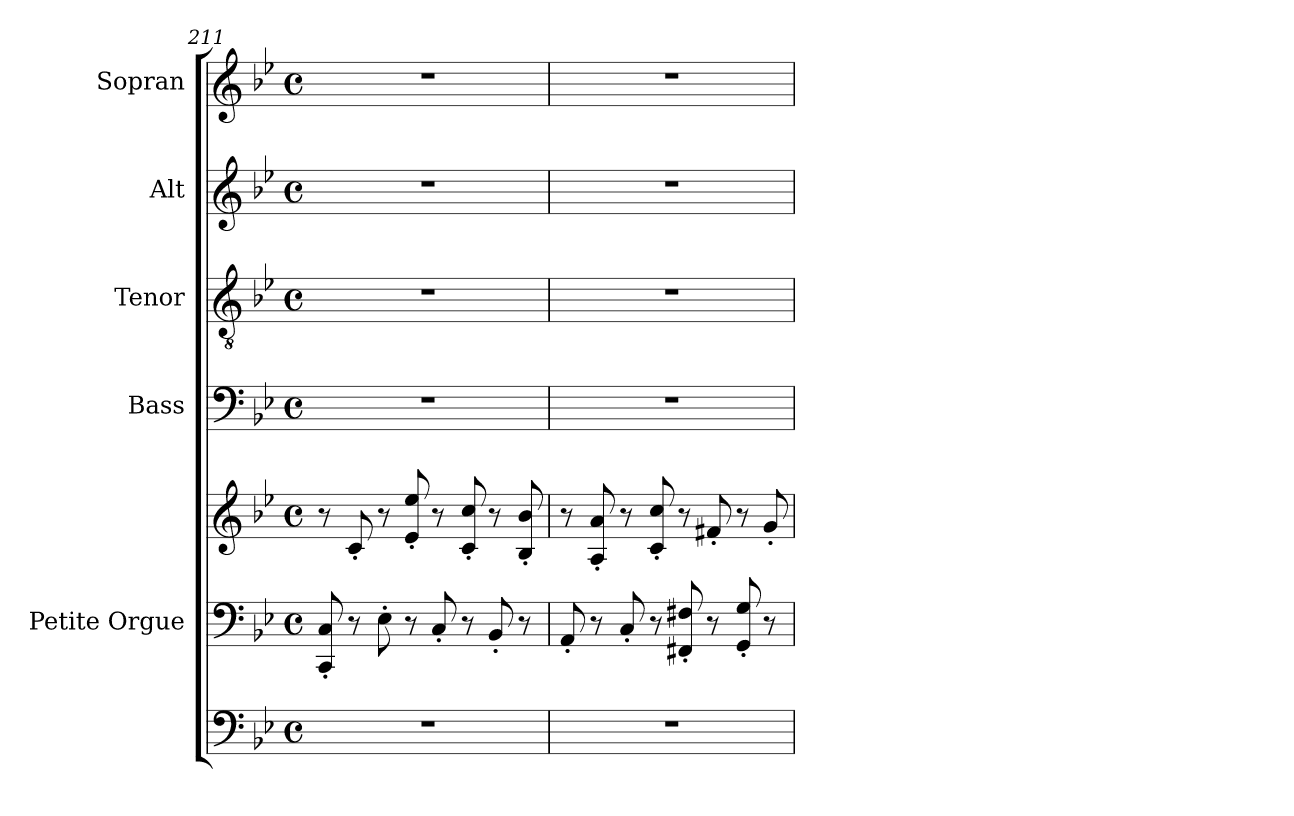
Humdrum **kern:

**kern	**kern	**kern	**kern	**kern	**kern	**kern
*part6	*part5	*part5	*part4	*part3	*part2	*part1
*staff7	*staff6	*staff5	*staff4	*staff3	*staff2	*staff1
*	*I"Petite Orgue	*	*I"Bass	*I"Tenor	*I"Alt	*I"Sopran
*	*I'Org. 1	*	*I'B.	*I'T.	*I'A.	*I'S.
*clefF4	*clefF4	*clefG2	*clefF4	*clefGv2	*clefG2	*clefG2
*k[b-e-]	*k[b-e-]	*k[b-e-]	*k[b-e-]	*k[b-e-]	*k[b-e-]	*k[b-e-]
*B-:	*B-:	*B-:	*B-:	*B-:	*B-:	*B-:
*M4/4	*M4/4	*M4/4	*M4/4	*M4/4	*M4/4	*M4/4
*met(c)	*met(c)	*met(c)	*met(c)	*met(c)	*met(c)	*met(c)
=211	=211	=211	=211	=211	=211	=211
1r	8CC/'< 8C/'<	8r	1r	1r	1r	1r
.	8r	8c'</	.	.	.	.
.	8E-'>\	8r	.	.	.	.
.	8r	8e-/'< 8ee-/'<	.	.	.	.
.	8C'</	8r	.	.	.	.
.	8r	8c/'< 8cc/'<	.	.	.	.
.	8BB-'</	8r	.	.	.	.
.	8r	8B-/'< 8b-/'<	.	.	.	.
!!LO:PB:g=z
=212	=212	=212	=212	=212	=212	=212
1r	8AA'</	8r	1r	1r	1r	1r
.	8r	8A/'< 8a/'<	.	.	.	.
.	8C'</	8r	.	.	.	.
.	8r	8c/'< 8cc/'<	.	.	.	.
.	8FF#X/'< 8F#X/'<	8r	.	.	.	.
.	8r	8f#X'</	.	.	.	.
.	8GG/'< 8G/'<	8r	.	.	.	.
.	8r	8g'</	.	.	.	.
=	=	=	=	=	=	=
*-	*-	*-	*-	*-	*-	*-
